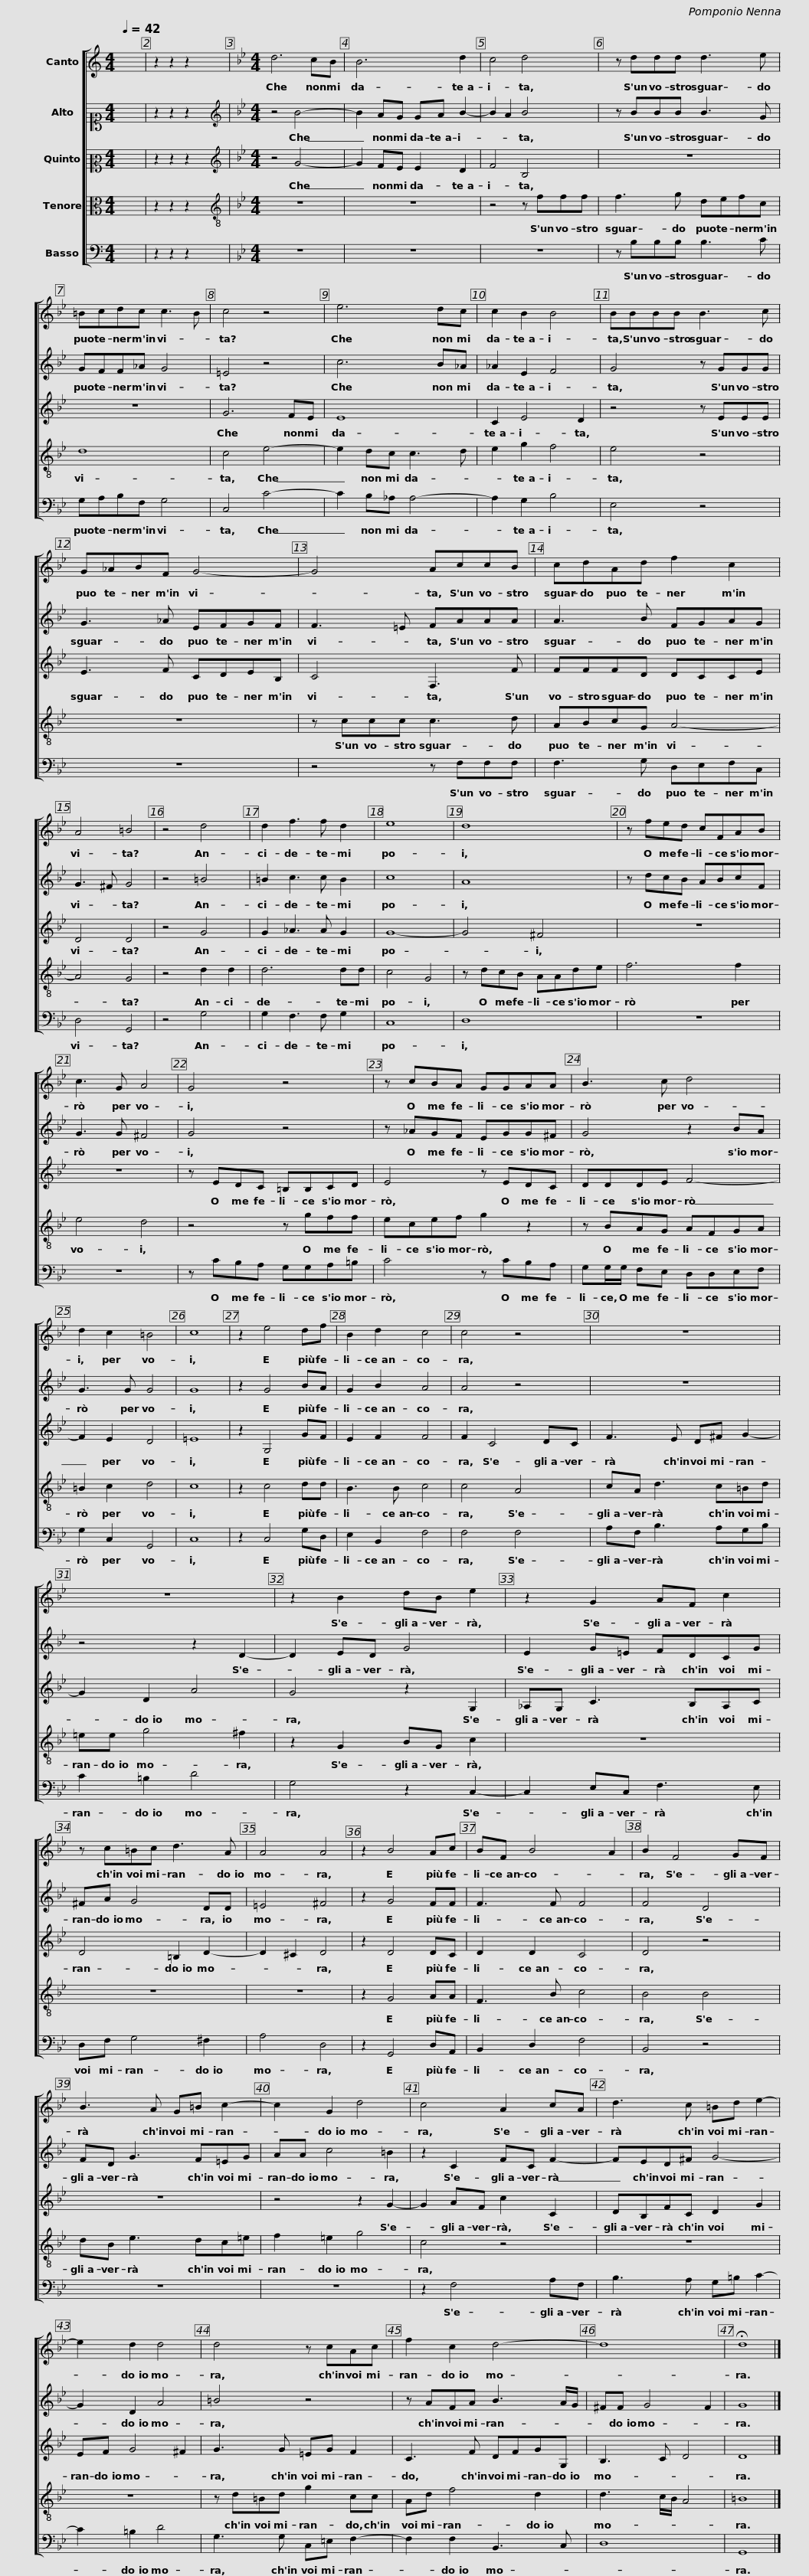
X:1
%%score [ 1 2 3 4 5 ]
L:1/8
Q:1/4=42
M:4/4
I:linebreak $
K:C
V:1 treble
V:2 alto1
V:3 alto2
V:4 alto
V:5 bass
V:1
 x8 | z2 z2 z2 x2 |[K:Bb][M:4/4] d6 cB | B6 d2 | c4 d4 | %5
 z ddd d3 e |$ =Bcdc c3 B | c4 z4 | e6 dc | c2 B2 B4 | %10
 BBBB B3 c |$ G_ABF G4- | G4 AccB | cdAd f2 c2 | A4 =B4 |$ %15
 z4 d4 | d2 f3 f d2 | e8 | d8 | z fed cFAB | %20
 c3 G A4 |$ G4 z4 | z cBA GGAA | B3 c d4 | d2 c2 =B4 | %25
 c8 |$ z2 e4 df | B2 d2 c4 | c4 z4 | z8 | %30
 z8 |$ z2 B2 dB e2 | z2 G2 AF c2 | z c=Bc d3 A | A4 A4 |$ %35
 z2 B4 Ac | BF B4 A2 | B2 F4 GF | B3 A G=B c2- | c2 G2 d4 |$ %40
 c4 A2 cA | d3 c =Bd e2- | e2 d2 d4 | d4 z cAc |$ f2 c2 d4- | %45
 d8 | !fermata!d8 |] %47
V:2
 x8 | z2 z2 z2 x2 |[K:Bb][M:4/4][K:treble] z4 B4- | B2 AG GA B2- | B2 A2 B4 | %5
 z BBB B3 G |$ GFF_A G4 | =E4 z4 | c6 B_A | _A2 E2 F4 | %10
 G4 z GGG |$ G3 _A EFGF | F3 =E FAAA | A3 B FGAG | G3 ^F G4 |$ %15
 z4 =B4 | =B2 c3 c B2 | c8 | A8 | z dcB ABcF | %20
 G3 G ^F4 |$ G4 z4 | z _AGF EGG^F | G4 z2 BA | G3 G G4 | %25
 G8 |$ z2 G4 BA | G2 B2 A4 | A4 z4 | z8 | %30
 z4 z2 D2- |$ D2 ED G4 | E2 G=E FDCG | ^FA G4 DD | =E4 ^F4 |$ %35
 z2 G4 FF | F3 F F4 | F4 D4 | FD G3 F=EG | AA c4 =B2 |$ %40
 z2 C2 FC F2- | FED^F G4- | G2 D2 A4 | =B4 z4 |$ z AFA B3 A/G/ | %45
 ^FF G4 F2 | G8 |] %47
V:3
 x8 | z2 z2 z2 x2 |[K:Bb][M:4/4][K:treble] z4 G4- | G2 FE E2 D2 | F4 B,4 | %5
 z8 |$ z8 | G6 FE | E8 | C2 E4 D2 | %10
 z4 z EEE |$ E3 F CDEB, | C4 F,3 F | FFFD DCCE | D4 D4 |$ %15
 z4 G4 | G2 _A3 A G2 | G8- | G4 ^F4 | z8 | %20
 z8 |$ z EDC =B,B,CD | E4 z EDC | DDDE F4- | F2 E2 D4 | %25
 =E8 |$ z2 G,4 GF | E2 F2 F4 | F2 C4 DC | F3 E D^F G2- | %30
 G2 D2 A4 |$ G4 z2 G,2 | _A,G, C3 B,A,C | D4 =B,2 D2- | D2 ^C2 D4 |$ %35
 z2 D4 DC | D2 D2 C4 | D4 z4 | z8 | z4 z2 G2- |$ %40
 G2 AF c2 C2 | DB,FC D2 G2 | EF G4 ^F2 | G3 G =EG F2 |$ C3 F DFGG, | %45
 B,3 C D4 | D8 |] %47
V:4
 x8 | z2 z2 z2 x2 |[K:Bb][M:4/4][K:treble-8] z8 | z8 | z4 z fff | %5
 f3 g defc |$ d8 | c4 e4- | e2 dc c3 d | e2 g2 f4 | %10
 e4 z4 |$ z8 | z ccc c3 d | ABcG A4- | A4 G4 |$ %15
 z4 d2 d2 | d6 dd | c4 G4 | z dcB AAde | f6 f2 | %20
 e4 d4 |$ z4 z gff | ecef g2 z2 | z BAG AFGA | =B2 c2 d4 | %25
 c8 |$ z2 c4 dd | B3 B c4 | c4 A4 | cA d3 c=Bd | %30
 =ee g4 ^f2 |$ z2 G2 BG c2 | z8 | z8 | z8 |$ %35
 z2 G4 AA | F3 B c4 | B4 B4 | dB e3 dc=e | f2 =e2 g4 |$ %40
 c4 z4 | z8 | z8 | z d=Bd g2 cc |$ Ad f4 d2 | %45
 d3 c/B/ A4 | =B8 |] %47
V:5
 x8 | z2 z2 z2 x2 |[K:Bb][M:4/4] z8 | z8 | z8 | %5
 z B,B,B, B,3 C |$ G,A,B,F, G,4 | C,4 C4- | C2 B,_A, A,4- | A,2 G,2 B,4 | %10
 E,4 z4 |$ z8 | z4 z F,F,F, | F,3 G, D,E,F,C, | D,4 G,,4 |$ %15
 z4 G,4 | G,2 F,3 F, G,2 | C,8 | D,8 | z8 | %20
 z8 |$ z CB,A, G,G,A,=B, | C4 z CB,A, | G,G,/G,/ F,E, D,D,E,F, | G,2 C,2 G,,4 | %25
 C,8 |$ z2 C,4 G,D, | E,2 B,,2 F,4 | F,4 F,4 | A,F, B,3 A,G,B, | %30
 C2 =B,2 D4 |$ G,4 z2 C,2- | C,2 E,C, F,3 E, | D,F, G,4 ^F,2 | A,4 D,4 |$ %35
 z2 G,,4 D,A,, | B,,2 D,2 F,4 | B,,4 z4 | z8 | z8 |$ %40
 z2 F,4 A,F, | B,3 A, G,=B, C2- | C2 =B,2 D4 | G,3 G, C,=E, F,2- |$ F,2 F,2 B,,3 C, | %45
 D,8 | G,,8 |] %47
